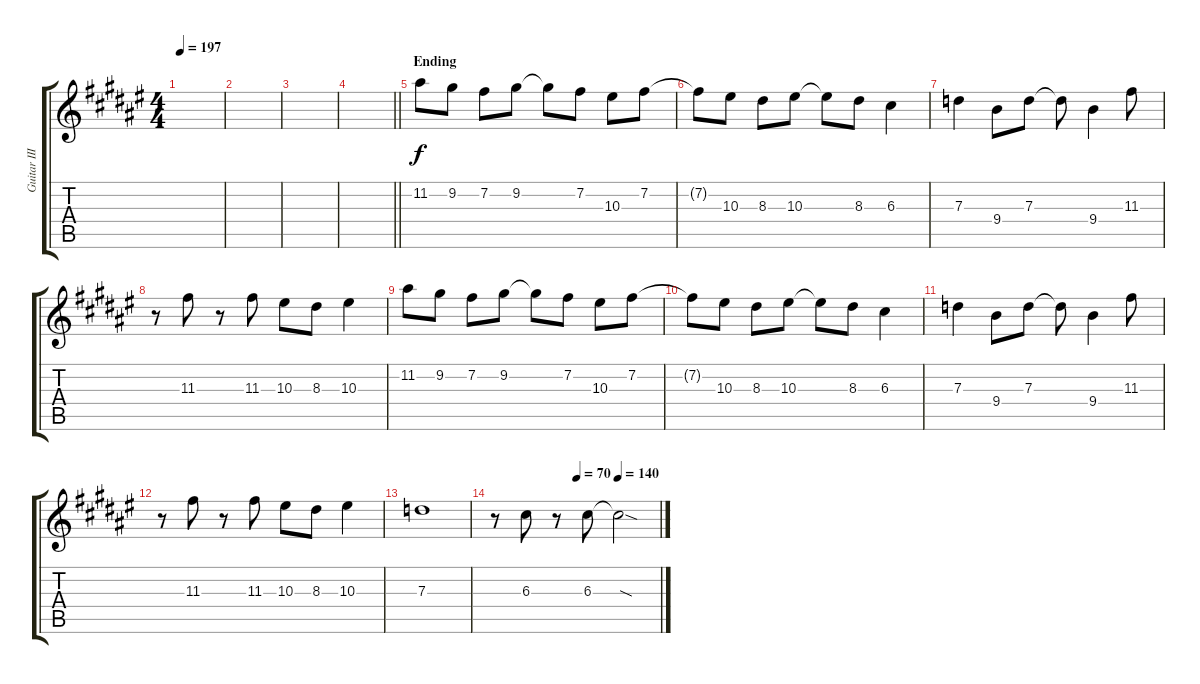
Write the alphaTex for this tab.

\track ("Guitar III (Nakano Azusa)" "Guitar III") {instrument distortionguitar}
\staff {score tabs}
\tuning (E4 B3 G3 D3 A2 E2) {hide}
\ts (4 4)
\tempo 197
\clef g2
\ks f#
|
|
|
\barLineRight lightlight
|
\section ("" "Ending")
11.2.8 9.2.8 7.2.8 9.2.8 9.2{t}.8 7.2.8 10.3.8 7.2.8 |
7.2{t}.8 10.3.8 8.3.8 10.3.8 10.3{t}.8 8.3.8 6.3.4 |
7.3.4 9.4.8 7.3.8 7.3{t}.8 9.4.4 11.3.8 |
r.8 11.3.8 r.8 11.3.8 10.3.8 8.3.8 10.3.4 |
11.2.8 9.2.8 7.2.8 9.2.8 9.2{t}.8 7.2.8 10.3.8 7.2.8 |
7.2{t}.8 10.3.8 8.3.8 10.3.8 10.3{t}.8 8.3.8 6.3.4 |
7.3.4 9.4.8 7.3.8 7.3{t}.8 9.4.4 11.3.8 |
r.8 11.3.8 r.8 11.3.8 10.3.8 8.3.8 10.3.4 |
7.3.1 |
\tempo (70 0.5)
\tempo (140 0.75)
r.8 6.3.8 r.8 6.3.8 6.3{sod t}.2
